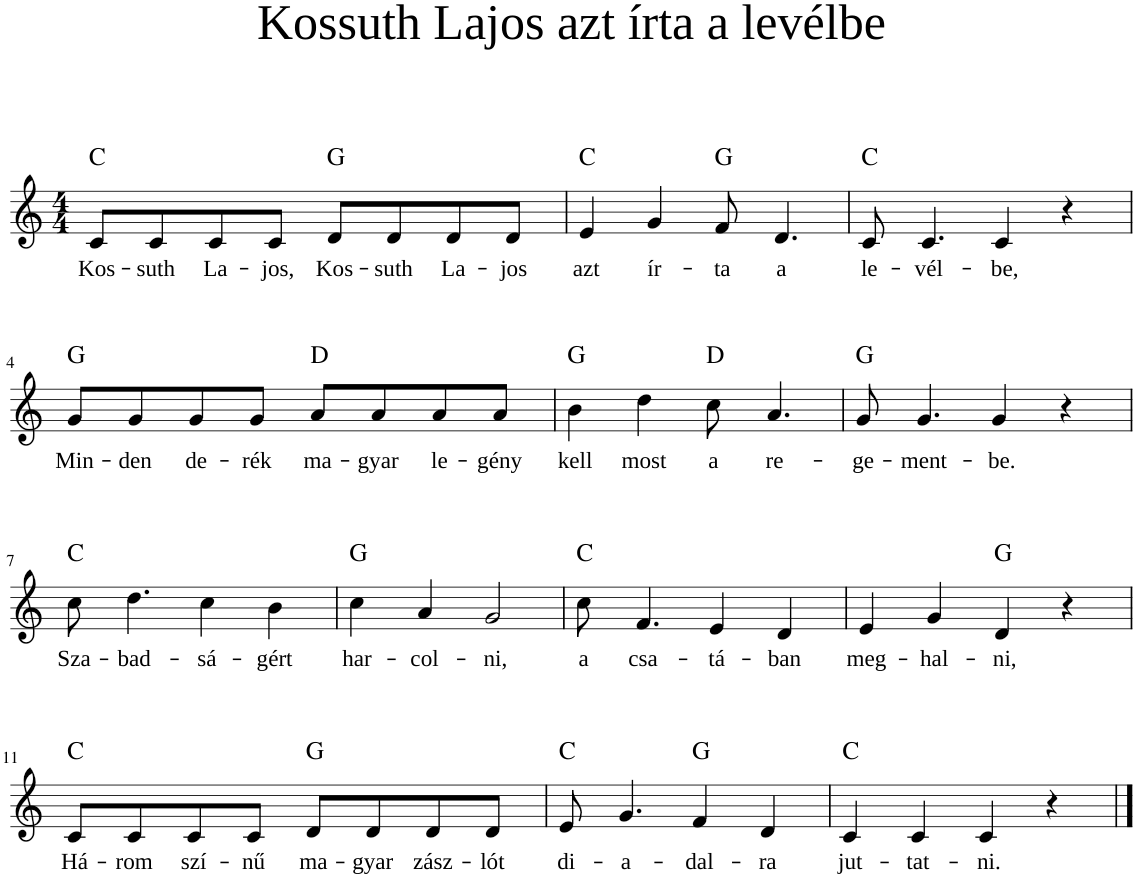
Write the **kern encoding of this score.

**kern	**text	**harte
*part1	*part1	*part1
*staff1	*staff1	*
*I"Voice	*	*
*clefG2	*	*
*k[]	*	*
*M4/4	*	*
=1	=1	=1
!	!LO:LY:b	!
8c/L	Kos-	C:maj
!	!LO:LY:b	!
8c/	-suth	.
!	!LO:LY:b	!
8c/	La-	.
!	!LO:LY:b	!
8c/J	-jos,	.
!	!LO:LY:b	!
8d/L	Kos-	G:maj
!	!LO:LY:b	!
8d/	-suth	.
!	!LO:LY:b	!
8d/	La-	.
!	!LO:LY:b	!
8d/J	-jos	.
=2	=2	=2
!	!LO:LY:b	!
4e/	azt	C:maj
!	!LO:LY:b	!
4g/	ír-	.
!	!LO:LY:b	!
8f/	-ta	G:maj
!	!LO:LY:b	!
4.d/	a	.
=3	=3	=3
!	!LO:LY:b	!
8c/	le-	C:maj
!	!LO:LY:b	!
4.c/	-vél-	.
!	!LO:LY:b	!
4c/	-be,	.
4r	.	.
!!LO:LB:g=z
=4	=4	=4
!	!LO:LY:b	!
8g/L	Min-	G:maj
!	!LO:LY:b	!
8g/	-den	.
!	!LO:LY:b	!
8g/	de-	.
!	!LO:LY:b	!
8g/J	-rék	.
!	!LO:LY:b	!
8a/L	ma-	D:maj
!	!LO:LY:b	!
8a/	-gyar	.
!	!LO:LY:b	!
8a/	le-	.
!	!LO:LY:b	!
8a/J	-gény	.
=5	=5	=5
!	!LO:LY:b	!
4b\	kell	G:maj
!	!LO:LY:b	!
4dd\	most	.
!	!LO:LY:b	!
8cc\	a	D:maj
!	!LO:LY:b	!
4.a/	re-	.
=6	=6	=6
!	!LO:LY:b	!
8g/	-ge-	G:maj
!	!LO:LY:b	!
4.g/	-ment-	.
!	!LO:LY:b	!
4g/	-be.	.
4r	.	.
!!LO:LB:g=z
=7	=7	=7
!	!LO:LY:b	!
8cc\	Sza-	C:maj
!	!LO:LY:b	!
4.dd\	-bad-	.
!	!LO:LY:b	!
4cc\	-sá-	.
!	!LO:LY:b	!
4b\	-gért	.
=8	=8	=8
!	!LO:LY:b	!
4cc\	har-	G:maj
!	!LO:LY:b	!
4a/	-col-	.
!	!LO:LY:b	!
2g/	-ni,	.
=9	=9	=9
!	!LO:LY:b	!
8cc\	a	C:maj
!	!LO:LY:b	!
4.f/	csa-	.
!	!LO:LY:b	!
4e/	-tá-	.
!	!LO:LY:b	!
4d/	-ban	.
=10	=10	=10
!	!LO:LY:b	!
4e/	meg-	.
!	!LO:LY:b	!
4g/	-hal-	.
!	!LO:LY:b	!
4d/	-ni,	G:maj
4r	.	.
!!LO:LB:g=z
=11	=11	=11
!	!LO:LY:b	!
8c/L	Há-	C:maj
!	!LO:LY:b	!
8c/	-rom	.
!	!LO:LY:b	!
8c/	szí-	.
!	!LO:LY:b	!
8c/J	-nű	.
!	!LO:LY:b	!
8d/L	ma-	G:maj
!	!LO:LY:b	!
8d/	-gyar	.
!	!LO:LY:b	!
8d/	zász-	.
!	!LO:LY:b	!
8d/J	-lót	.
=12	=12	=12
!	!LO:LY:b	!
8e/	di-	C:maj
!	!LO:LY:b	!
4.g/	-a-	.
!	!LO:LY:b	!
4f/	-dal-	G:maj
!	!LO:LY:b	!
4d/	-ra	.
=13	=13	=13
!	!LO:LY:b	!
4c/	jut-	C:maj
!	!LO:LY:b	!
4c/	-tat-	.
!	!LO:LY:b	!
4c/	-ni.	.
4r	.	.
==	==	==
*-	*-	*-
